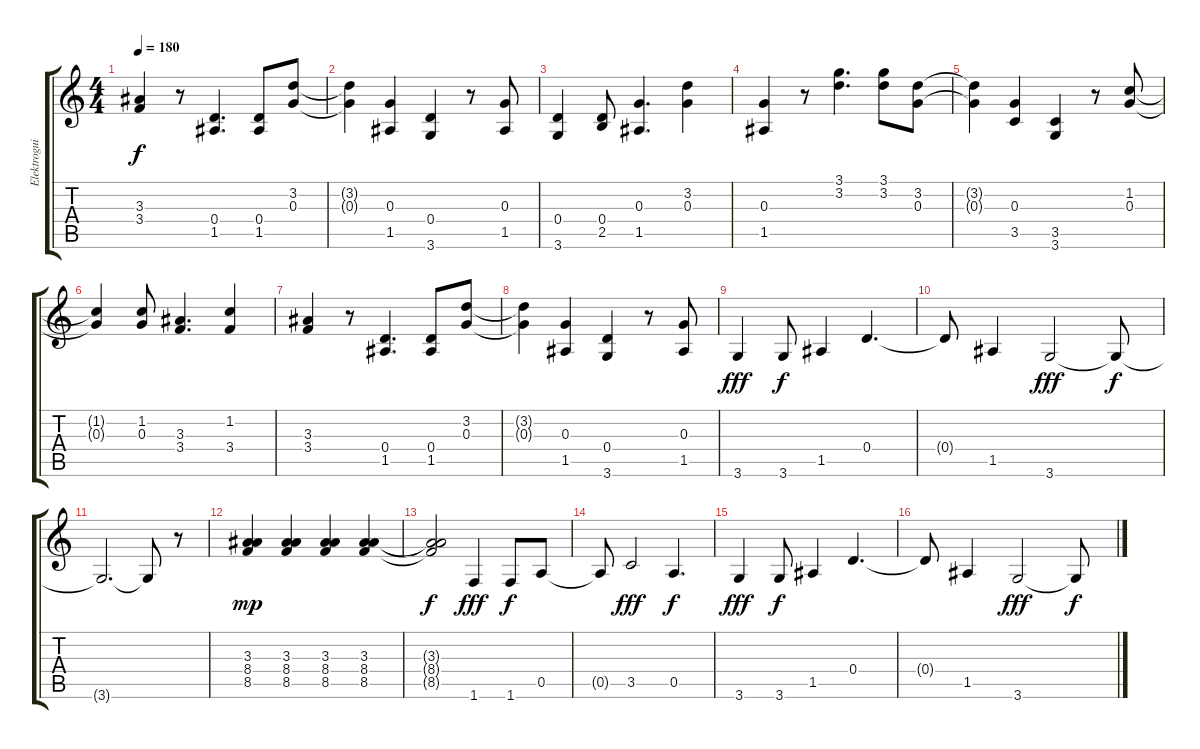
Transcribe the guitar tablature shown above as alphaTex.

\track ("Elektroguitar_2" "Elektrogui") {instrument distortionguitar}
\staff {score tabs}
\tuning (E4 B3 G3 D3 A2 E2) {hide}
\ts (4 4)
\tempo 180
\clef g2
\ks c
(3.3 3.4).4{dy f} r.8 (0.4 1.5).4{d} (0.4 1.5).8 (3.2 0.3).8 |
(3.2{t} 0.3{t}).4 (0.3 1.5).4 (0.4 3.6).4 r.8 (0.3 1.5).8 |
(0.4 3.6).4 (0.4 2.5).8 (0.3 1.5).4{d} (3.2 0.3).4 |
(0.3 1.5).4 r.8 (3.1 3.2).4{d} (3.1 3.2).8 (3.2 0.3).8 |
(3.2{t} 0.3{t}).4 (0.3 3.5).4 (3.5 3.6).4 r.8 (1.2 0.3).8 |
(1.2{t} 0.3{t}).4 (1.2 0.3).8 (3.3 3.4).4{d} (1.2 3.4).4 |
(3.3 3.4).4 r.8 (0.4 1.5).4{d} (0.4 1.5).8 (3.2 0.3).8 |
(3.2{t} 0.3{t}).4 (0.3 1.5).4 (0.4 3.6).4 r.8 (0.3 1.5).8 |
3.6.4{dy fff} 3.6.8{dy f} 1.5.4 0.4.4{d} |
0.4{t}.8 1.5.4 3.6.2{dy fff} 3.6{t}.8{dy f} |
3.6{t}.2{d} 3.6{t}.8 r.8 |
(3.3 8.4 8.5).4{dy mp} (3.3 8.4 8.5).4 (3.3 8.4 8.5).4 (3.3 8.4 8.5).4 |
(3.3{t} 8.4{t} 8.5{t}).2{dy f} 1.6.4{dy fff} 1.6.8{dy f} 0.5.8 |
0.5{t}.8 3.5.2{dy fff} 0.5.4{d dy f} |
3.6.4{dy fff} 3.6.8{dy f} 1.5.4 0.4.4{d} |
0.4{t}.8 1.5.4 3.6.2{dy fff} 3.6{t}.8{dy f}
